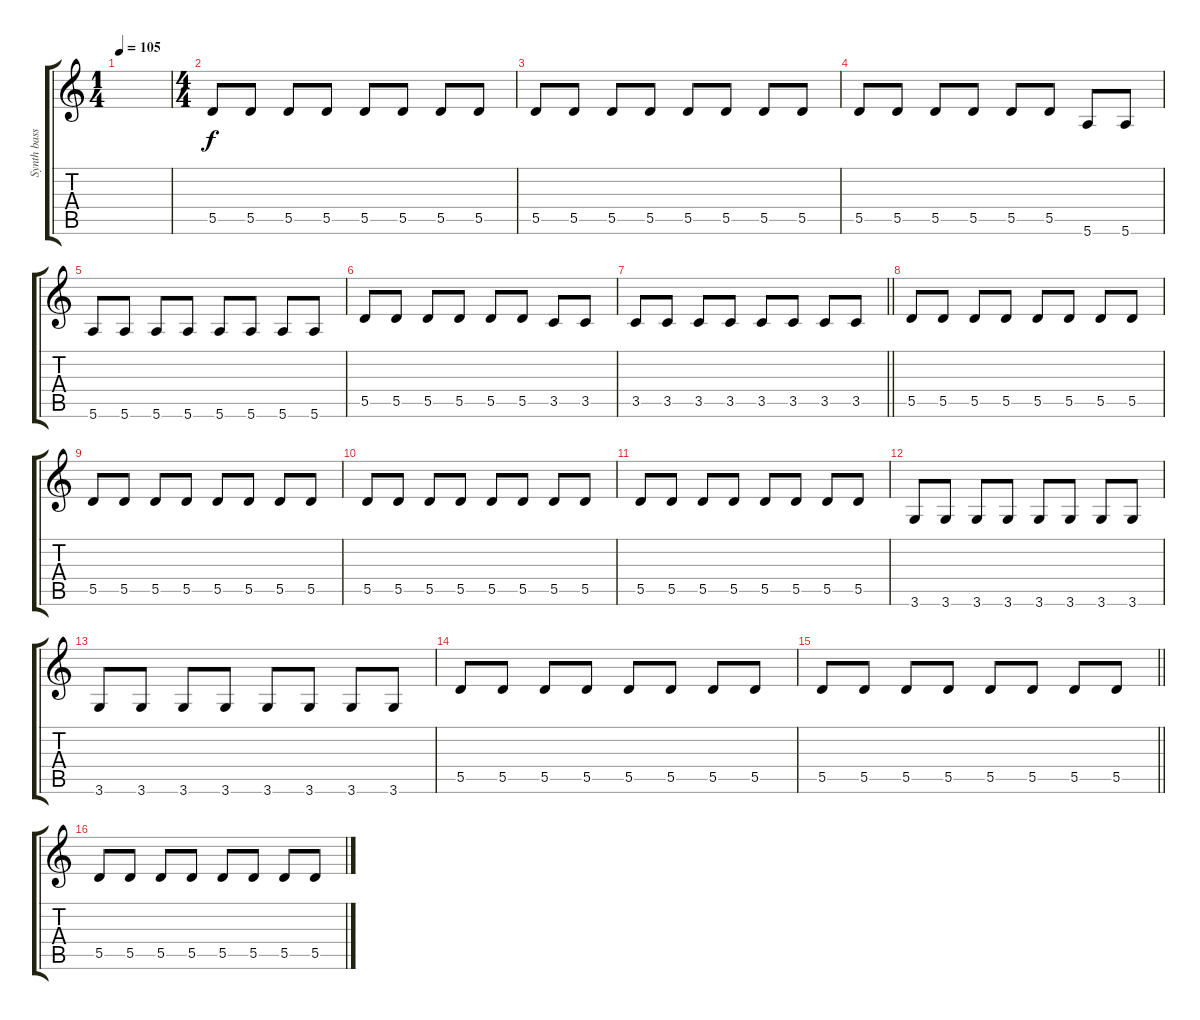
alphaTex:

\track ("Synth bass" "Synth bass") {instrument synthbass1}
\staff {score tabs}
\tuning (E4 B3 G3 D3 A2 E2) {hide}
\ts (1 4)
\tempo 105
\clef g2
\ks c
|
\ts (4 4)
5.5.8 5.5.8 5.5.8 5.5.8 5.5.8 5.5.8 5.5.8 5.5.8 |
5.5.8 5.5.8 5.5.8 5.5.8 5.5.8 5.5.8 5.5.8 5.5.8 |
5.5.8 5.5.8 5.5.8 5.5.8 5.5.8 5.5.8 5.6.8 5.6.8 |
5.6.8 5.6.8 5.6.8 5.6.8 5.6.8 5.6.8 5.6.8 5.6.8 |
5.5.8 5.5.8 5.5.8 5.5.8 5.5.8 5.5.8 3.5.8 3.5.8 |
\barLineRight lightlight
3.5.8 3.5.8 3.5.8 3.5.8 3.5.8 3.5.8 3.5.8 3.5.8 |
5.5.8 5.5.8 5.5.8 5.5.8 5.5.8 5.5.8 5.5.8 5.5.8 |
5.5.8 5.5.8 5.5.8 5.5.8 5.5.8 5.5.8 5.5.8 5.5.8 |
5.5.8 5.5.8 5.5.8 5.5.8 5.5.8 5.5.8 5.5.8 5.5.8 |
5.5.8 5.5.8 5.5.8 5.5.8 5.5.8 5.5.8 5.5.8 5.5.8 |
3.6.8 3.6.8 3.6.8 3.6.8 3.6.8 3.6.8 3.6.8 3.6.8 |
3.6.8 3.6.8 3.6.8 3.6.8 3.6.8 3.6.8 3.6.8 3.6.8 |
5.5.8 5.5.8 5.5.8 5.5.8 5.5.8 5.5.8 5.5.8 5.5.8 |
\barLineRight lightlight
5.5.8 5.5.8 5.5.8 5.5.8 5.5.8 5.5.8 5.5.8 5.5.8 |
5.5.8 5.5.8 5.5.8 5.5.8 5.5.8 5.5.8 5.5.8 5.5.8
